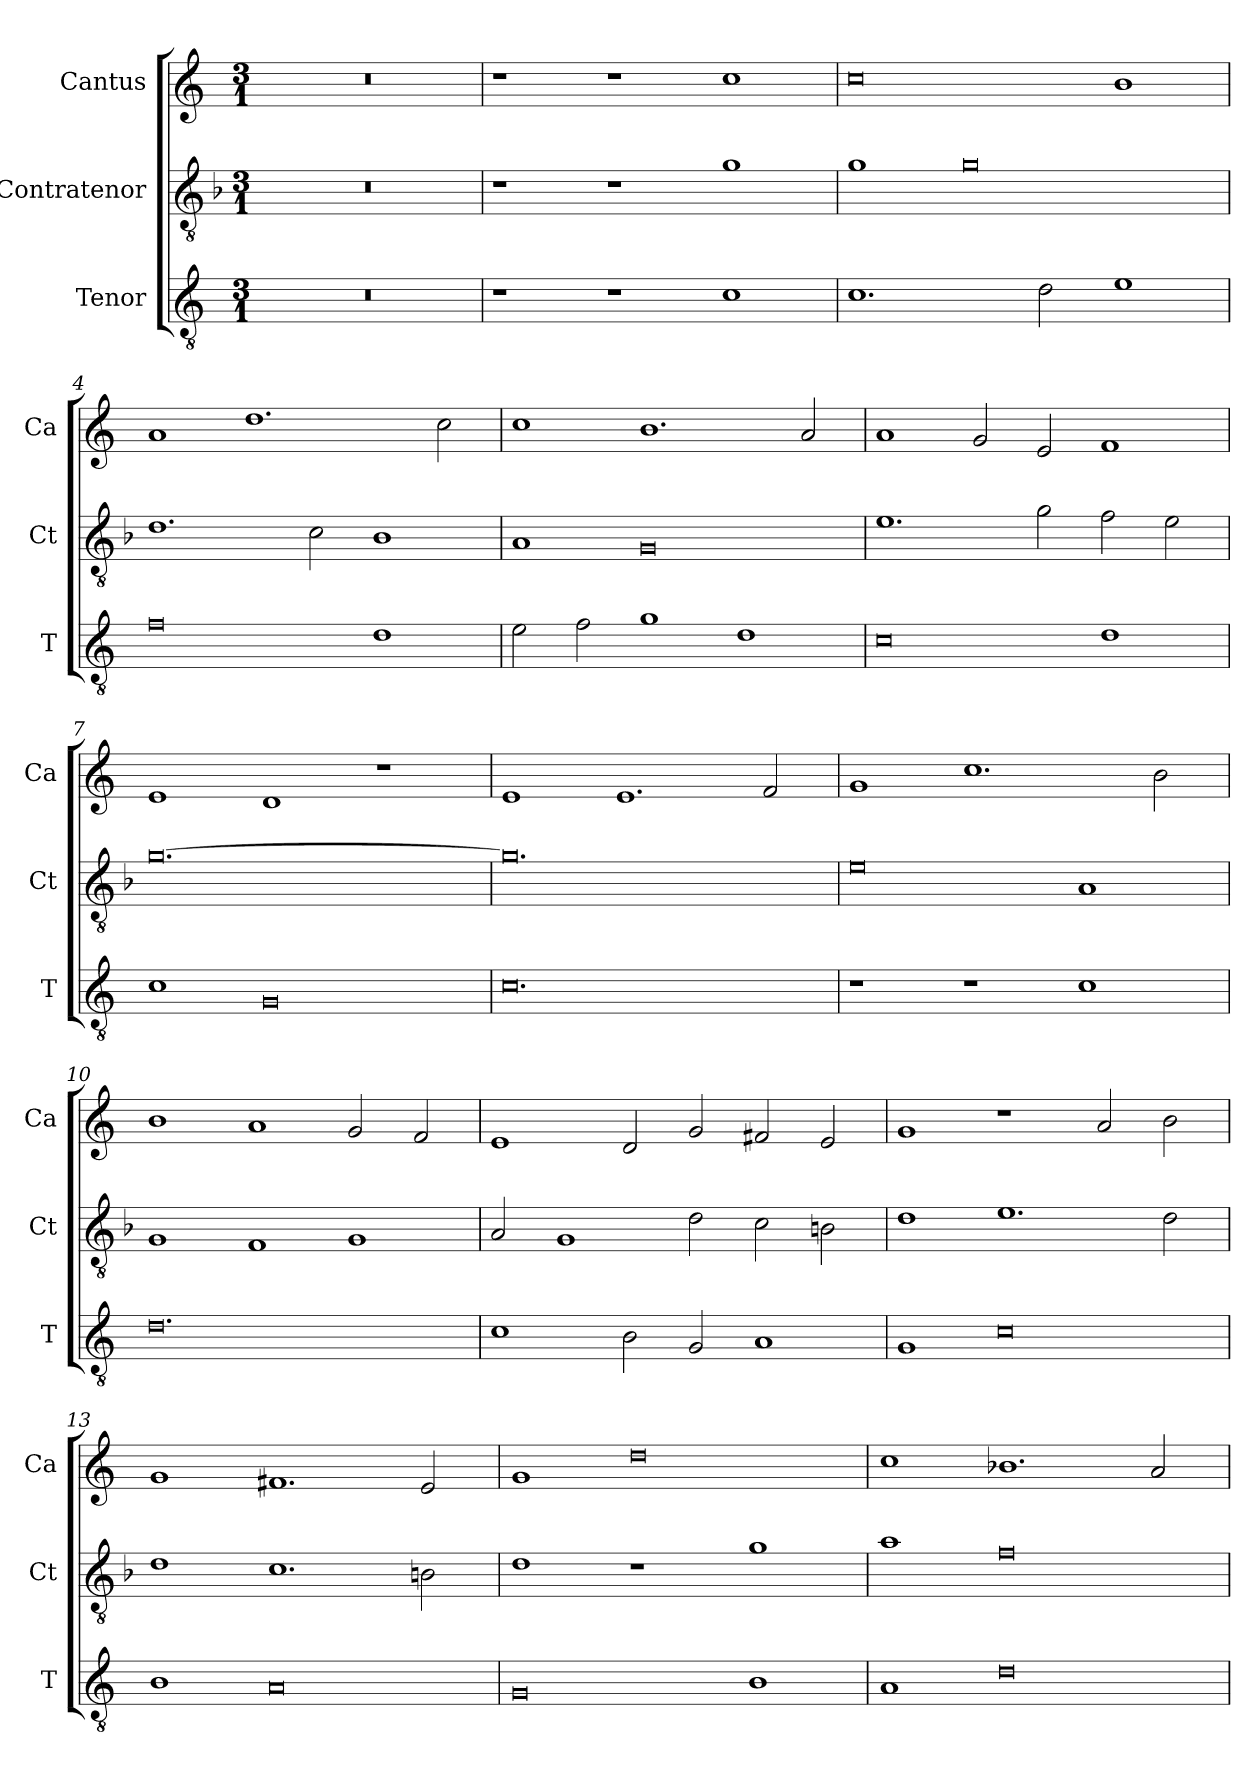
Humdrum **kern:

**kern	**kern	**kern
*part3	*part2	*part1
*staff3	*staff2	*staff1
*I"Tenor	*I"Contratenor	*I"Cantus
*I'T	*I'Ct	*I'Ca
*clefGv2	*clefGv2	*clefG2
*k[]	*k[b-]	*k[]
*M3/1	*M3/1	*M3/1
=1	=1	=1
0.r	0.r	0.r
=2	=2	=2
1r	1r	1r
1r	1r	1r
1c	1g	1cc
=3	=3	=3
1.c	1g	0cc
.	0g	.
2d	.	.
1e	.	1b
=4	=4	=4
0f	1.d	1a
.	.	1.dd
.	2c	.
1d	1B-	.
.	.	2cc
=5	=5	=5
2e	1A	1cc
2f	.	.
1g	0G	1.b
1d	.	.
.	.	2a
=6	=6	=6
0c	1.e	1a
.	.	2g
.	2g	2e
1d	2f	1f
.	2e	.
=7	=7	=7
1c	[0.g	1e
0G	.	1d
.	.	1r
=8	=8	=8
0.c	0.g]	1e
.	.	1.e
.	.	2f
=9	=9	=9
1r	0e	1g
1r	.	1.cc
1c	1A	.
.	.	2b
=10	=10	=10
0.d	1G	1b
.	1F	1a
.	1G	2g
.	.	2f
=11	=11	=11
1c	2A	1e
.	1G	.
2B	.	2d
2G	2d	2g
1A	2c	2f#X
.	2Bn	2e
=12	=12	=12
1G	1d	1g
0c	1.e	1r
.	.	2a
.	2d	2b
=13	=13	=13
1B	1d	1g
0A	1.c	1.f#X
.	2Bn	2e
=14	=14	=14
0G	1d	1g
.	1r	0dd
1B	1g	.
=15	=15	=15
1A	1a	1cc
0d	0f	1.b-X
.	.	2a
=	=	=
*-	*-	*-
